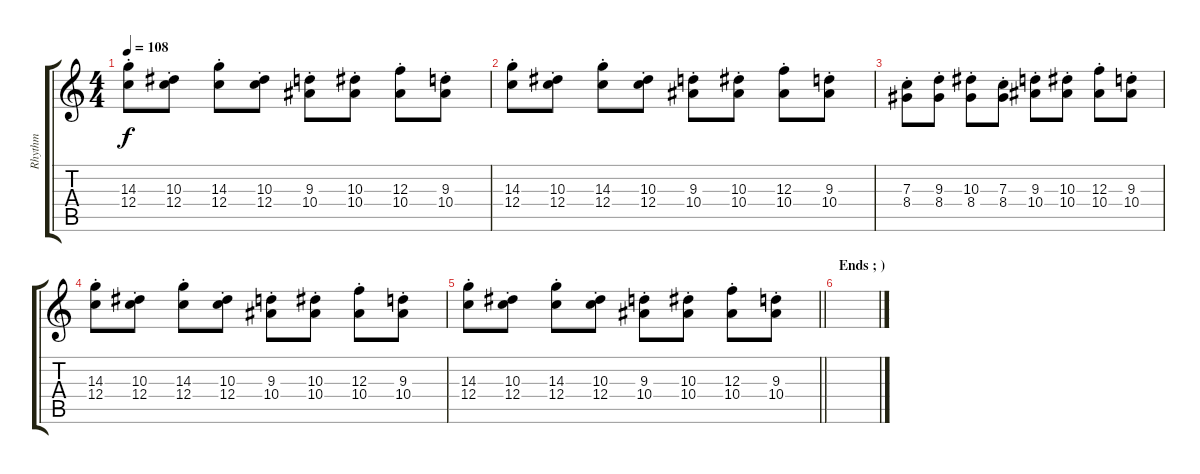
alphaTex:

\track ("Rhythm" "Rhythm") {instrument distortionguitar}
\staff {score tabs}
\tuning (D4 A3 F3 C3 G2 C2) {hide}
\ts (4 4)
\tempo 108
\clef g2
\ks c
(14.3{st} 12.4{st}).8{dy f} (10.3{st} 12.4{st}).8 (14.3{st} 12.4{st}).8 (10.3{st} 12.4{st}).8 (9.3{st} 10.4{st}).8 (10.3{st} 10.4{st}).8 (12.3{st} 10.4{st}).8 (9.3{st} 10.4{st}).8 |
(14.3{st} 12.4{st}).8 (10.3{st} 12.4{st}).8 (14.3{st} 12.4{st}).8 (10.3{st} 12.4{st}).8 (9.3{st} 10.4{st}).8 (10.3{st} 10.4{st}).8 (12.3{st} 10.4{st}).8 (9.3{st} 10.4{st}).8 |
(7.3{st} 8.4{st}).8 (9.3{st} 8.4{st}).8 (10.3{st} 8.4{st}).8 (7.3{st} 8.4{st}).8 (9.3{st} 10.4{st}).8 (10.3{st} 10.4{st}).8 (12.3{st} 10.4{st}).8 (9.3{st} 10.4{st}).8 |
(14.3{st} 12.4{st}).8 (10.3{st} 12.4{st}).8 (14.3{st} 12.4{st}).8 (10.3{st} 12.4{st}).8 (9.3{st} 10.4{st}).8 (10.3{st} 10.4{st}).8 (12.3{st} 10.4{st}).8 (9.3{st} 10.4{st}).8 |
\barLineRight lightlight
(14.3{st} 12.4{st}).8 (10.3{st} 12.4{st}).8 (14.3{st} 12.4{st}).8 (10.3{st} 12.4{st}).8 (9.3{st} 10.4{st}).8 (10.3{st} 10.4{st}).8 (12.3{st} 10.4{st}).8 (9.3{st} 10.4{st}).8 |
\section ("" "Ends ; )")
